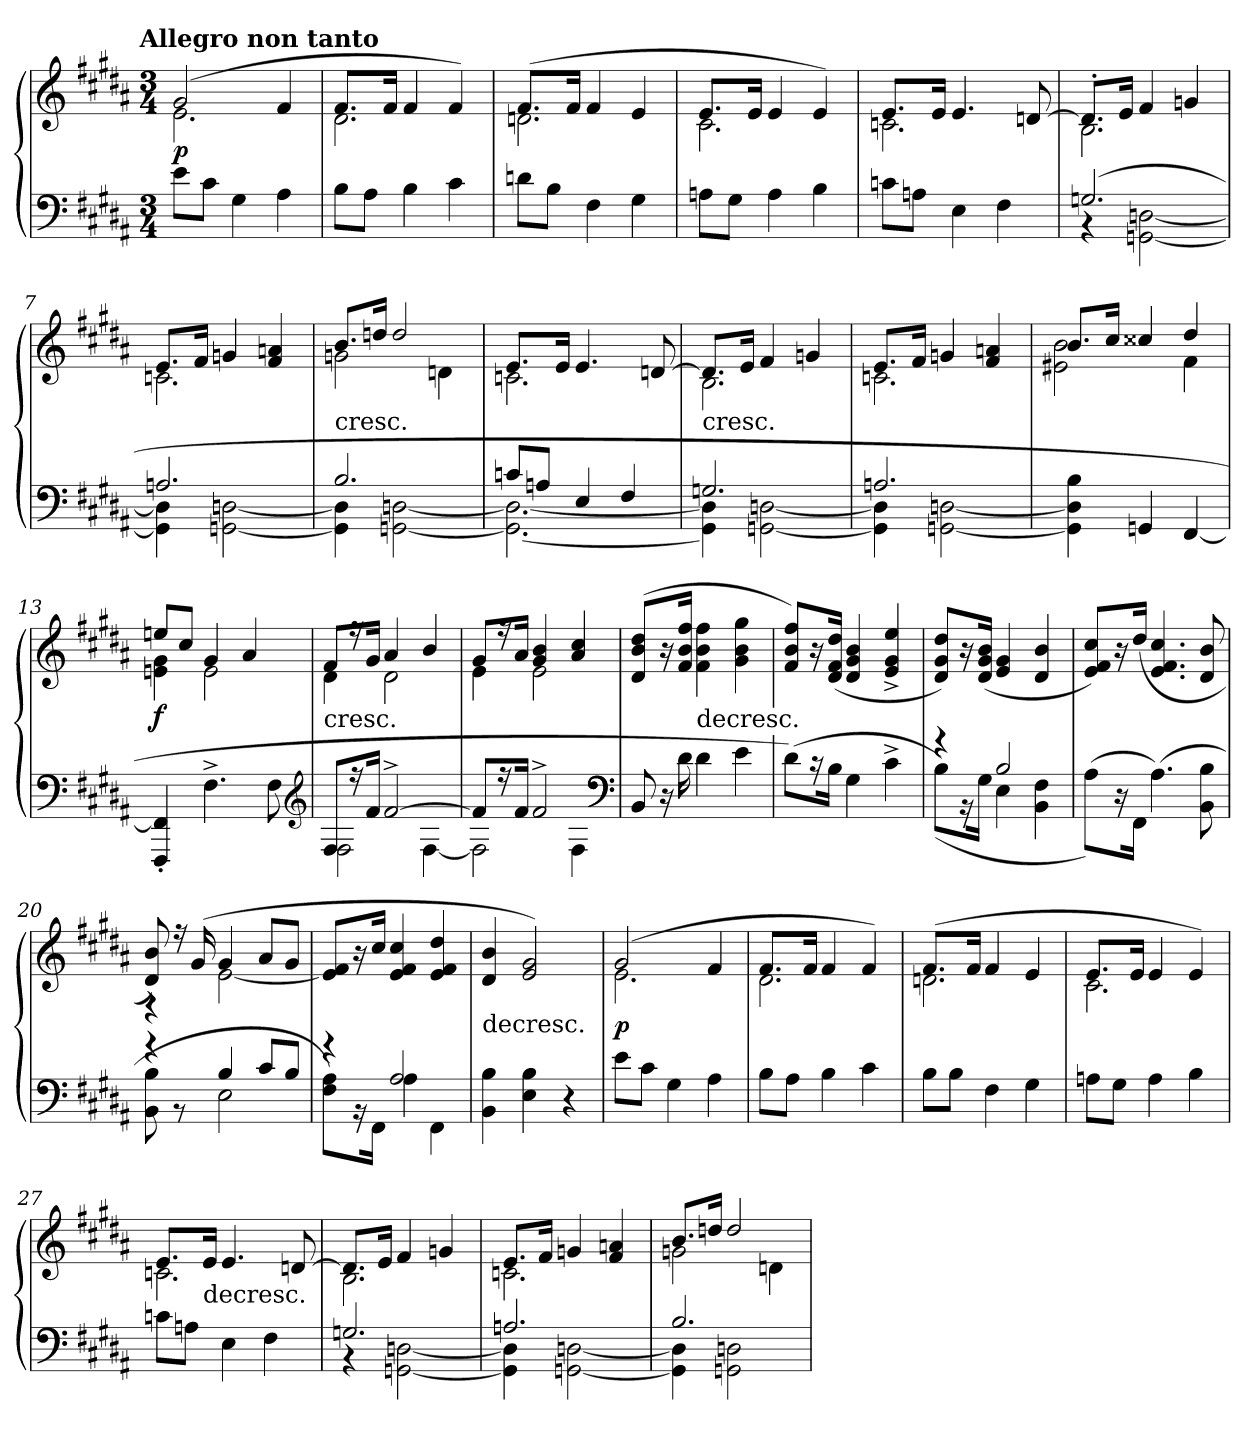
**kern	**kern	**dynam
*part1	*part1	*part1
*staff2	*staff1	*staff1/2
*clefF4	*clefG2	*
*k[f#c#g#d#a#]	*k[f#c#g#d#a#]	*
*B:	*B:	*
!!LO:TX:omd:t=Allegro non tanto
*M3/4	*M3/4	*
*MM144	*MM144	*
=1	=1	=1
*	*^	*
8e\L	(2g#/	2.e\	p
8c#\J	.	.	.
4G#\	.	.	.
4A#\	4f#/	.	.
=2	=2	=2	=2
8B\L	8.f#/L	2.d#\	.
8A#\J	.	.	.
.	16f#/Jk	.	.
4B\	4f#/	.	.
4c#\	4f#/)	.	.
=3	=3	=3	=3
8dn\L	(8.f#/L	2.dn\	.
8B\J	.	.	.
.	16f#/Jk	.	.
4F#\	4f#/	.	.
4G#\	4e/	.	.
=4	=4	=4	=4
8An\L	8.e/L	2.c#\	.
8G#\J	.	.	.
.	16e/Jk	.	.
4A\	4e/	.	.
4B\	4e/)	.	.
=5	=5	=5	=5
8cn\L	8.e/L	2.cn\	.
8An\J	.	.	.
.	16e/Jk	.	.
4E\	4.e/	.	.
4F#\	.	.	.
.	[8dn/	.	.
=6	=6	=6	=6
*^	*	*	*
(2.Gn/	4r	8.d'/L]	2.B\	.
.	.	16e/Jk	.	.
.	[2GGn\ [2Dn\	4f#/	.	.
.	.	4gn/	.	.
=7	=7	=7	=7	=7
2.An/	4GG]\ 4D]\	8.e/L	2.cn\	.
.	.	16f#/Jk	.	.
.	[2GGn\ [2Dn\	4gn/	.	.
.	.	4f#/ 4an/	.	.
=8	=8	=8	=8	=8
!	!	!LO:TX:c:t=cresc.	!	!
2.B/	4GG]\ 4D]\	8.b/L	2gn\	.
.	.	16ddn/Jk	.	.
.	[2GGn\ [2Dn\	2dd/	.	.
.	.	.	4dn\	.
=9	=9	=9	=9	=9
8cn/L	2.GG_\ 2.D_\	8.e/L	2.cn\	.
8An/J	.	.	.	.
.	.	16e/Jk	.	.
4E/	.	4.e/	.	.
4F#/	.	.	.	.
.	.	[8dn/	.	.
=10	=10	=10	=10	=10
!	!	!LO:TX:c:t=cresc.	!	!
2.Gn/	4GG]\ 4D]\	8.d/L]	2.B\	.
.	.	16e/Jk	.	.
.	[2GGn\ [2Dn\	4f#/	.	.
.	.	4gn/	.	.
=11	=11	=11	=11	=11
2.An/	4GG]\ 4D]\	8.e/L	2.cn\	.
.	.	16f#/Jk	.	.
.	[2GGn\ [2Dn\	4gn/	.	.
.	.	4f#/ 4an/	.	.
*v	*v	*	*	*
=12	=12	=12	=12
4GG]\ 4D]\ 4B\	8.b/L	2e#X\ 2b\	.
.	16cc#/Jk	.	.
4GGn/	4cc##X/	.	.
[4FF#/	4dd#/	4f#\	.
=13	=13	=13	=13
4FFF#'/ 4FF#]'/	8een/L	4en\ 4g#\	f
.	8cc#/J	.	.
4.F#^\	4g#/	2e\	.
.	4a#/	.	.
8F#\	.	.	.
*clefG2	*	*	*
=14	=14	=14	=14
*^	*	*	*
!	!	!LO:TX:c:t=cresc.	!	!
8F#/L	2F#\	8f#/L	4d#\	.
16r	.	16r	.	.
16f#/Jk	.	16g#/Jk	.	.
[2f#^/	.	4a#/	2d#\	.
.	[4F#\	4b/	.	.
=15	=15	=15	=15	=15
8f#/L]	2F#\]	8g#/L	4e\	.
16r	.	16r	.	.
16f#/Jk	.	16a#/Jk	.	.
2f#^/	.	4g#/ 4b/	2e\	.
.	4F#\	4a#/ 4cc#/	.	.
*v	*v	*	*	*
*	*v	*v	*
*clefF4	*	*
=16	=16	=16
8BB/	(8d#/ 8b/ 8dd#/L	.
16r	16r	.
16d#\	16f#/ 16b/ 16ff#/Jk	.
!	!LO:TX:c:t=decresc.	!
4d#\	4f#\ 4b\ 4ff#\	.
4e\	4g#\ 4b\ 4gg#\	.
=17	=17	=17
(8d#\L)	8f#/ 8b/ 8ff#/L)	.
16r	16r	.
16B\Jk	(16d#/ 16f#/ 16dd#/Jk	.
4G#\	4d#/ 4g#/ 4b/	.
4c#^\	4e^/ 4g#^/ 4ee^/	.
=18	=18	=18
*^	*	*
4r	(8B\L)	8d#/ 8g#/ 8dd#/L)	.
.	16r	16r	.
.	16G#\Jk	(16d#/ 16g#/ 16b/Jk	.
2B/	4E\	4e/ 4g#/	.
.	4BB\ 4F#\	4d#/ 4b/	.
*v	*v	*	*
=19	=19	=19
(8A#\L)	8e/ 8f#/ 8cc#/L)	.
16r	16r	.
16FF#\Jk	(16dd#/Jk	.
(4.A#\)	4.e/ 4.f#/ 4.cc#/	.
8BB\ 8B\	8d#/ 8b/	.
=20	=20	=20
*^	*^	*
4r	8BB\ 8B\	8d#/ 8b/)	4r	.
.	8r	16r	.	.
.	.	(16g#/	.	.
4B/	2E\	4g#/	[2e\	.
8c#/L	.	8a#/L	.	.
8B/J	.	8g#/J	.	.
*	*	*v	*v	*
=21	=21	=21	=21
4r	8F#\ 8A#\L)	8e]/ 8f#/L	.
.	16r	16r	.
.	16FF#\Jk	16cc#/Jk	.
2A#/	4A#\	4e/ 4f#/ 4cc#/	.
.	4FF#\	4e/ 4f#/ 4dd#/	.
=22	=22	=22	=22
!	!	!LO:TX:c:t=decresc.	!
*v	*v	*	*
4BB\ 4B\	4d#/ 4b/	.
4E\ 4B\	2e/ 2g#/)	.
4r	.	.
=23	=23	=23
*	*^	*
8e\L	(2g#/	2.e\	p
8c#\J	.	.	.
4G#\	.	.	.
4A#\	4f#/	.	.
=24	=24	=24	=24
8B\L	8.f#/L	2.d#\	.
8A#\J	.	.	.
.	16f#/Jk	.	.
4B\	4f#/	.	.
4c#\	4f#/)	.	.
=25	=25	=25	=25
8B\L	(8.f#/L	2.dn\	.
8B\J	.	.	.
.	16f#/Jk	.	.
4F#\	4f#/	.	.
4G#\	4e/	.	.
=26	=26	=26	=26
8An\L	8.e/L	2.c#\	.
8G#\J	.	.	.
.	16e/Jk	.	.
4A\	4e/	.	.
4B\	4e/)	.	.
=27	=27	=27	=27
8cn\L	8.e/L	2.cn\	.
8An\J	.	.	.
!	!LO:TX:c:t=decresc.	!	!
.	16e/Jk	.	.
4E\	4.e/	.	.
4F#\	.	.	.
.	[8dn/	.	.
=28	=28	=28	=28
*^	*	*	*
2.Gn/	4r	8.d/L]	2.B\	.
.	.	16e/Jk	.	.
.	[2GGn\ [2Dn\	4f#/	.	.
.	.	4gn/	.	.
=29	=29	=29	=29	=29
2.An/	4GG]\ 4D]\	8.e/L	2.cn\	.
.	.	16f#/Jk	.	.
.	[2GGn\ [2Dn\	4gn/	.	.
.	.	4f#/ 4an/	.	.
=30	=30	=30	=30	=30
2.B/	4GG]\ 4D]\	8.b/L	2gn\	.
.	.	16ddn/Jk	.	.
.	2GGn\ 2Dn\	2dd/	.	.
.	.	.	4dn\	.
*v	*v	*	*	*
*	*v	*v	*
=	=	=
*-	*-	*-
